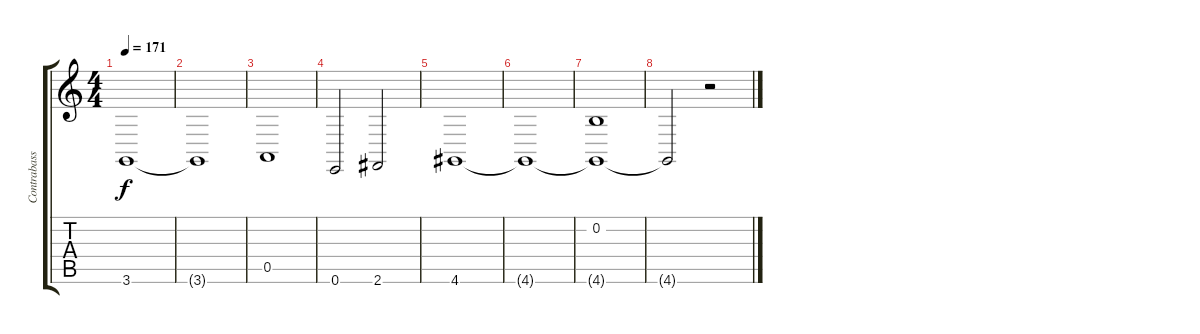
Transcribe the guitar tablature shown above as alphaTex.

\track ("Contrabass" "Contrabass") {instrument cello}
\staff {score tabs}
\tuning (E4 B3 G3 D3 A2 E2) {hide}
\ts (4 4)
\tempo 171
\clef g2
\ks c
3.6.1{dy f} |
3.6{t}.1 |
0.5.1 |
0.6.2 2.6.2 |
4.6.1 |
4.6{t}.1{volume 2} |
(0.2 4.6{t}).1 |
4.6{t}.2 r.2
